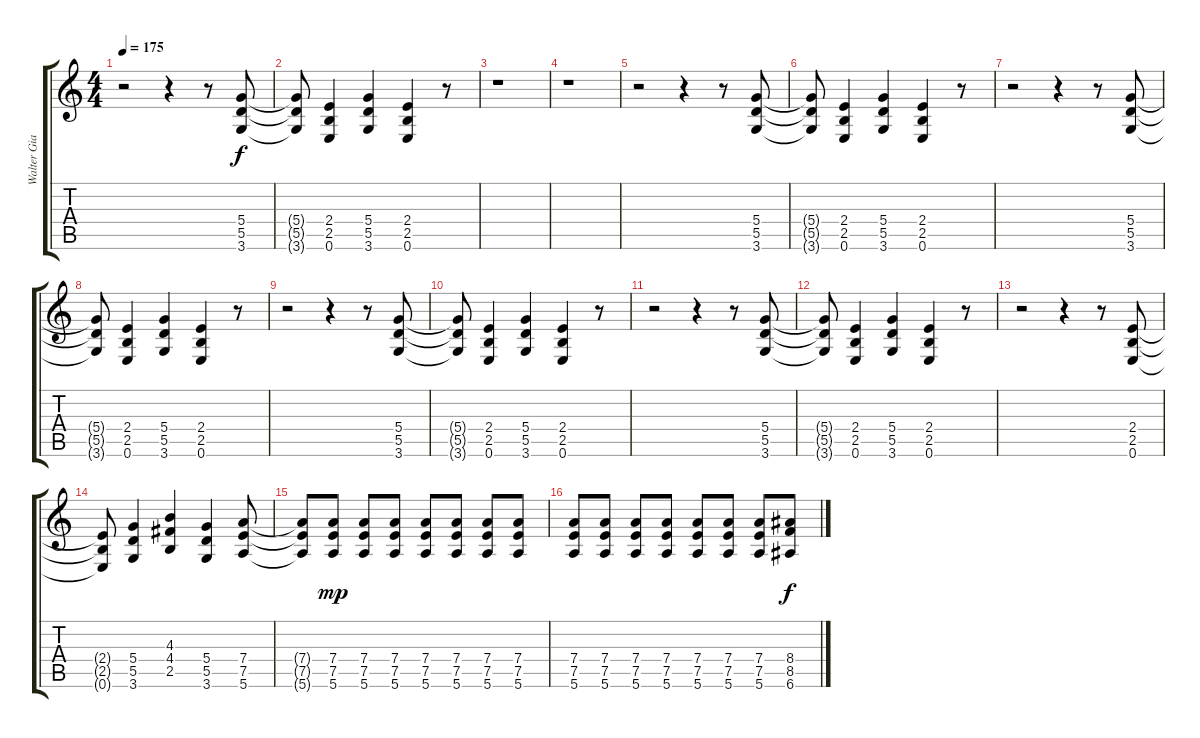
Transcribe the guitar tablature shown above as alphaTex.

\track ("Walter Giardino" "Walter Gia") {instrument distortionguitar}
\staff {score tabs}
\tuning (E4 B3 G3 D3 A2 E2) {hide}
\ts (4 4)
\tempo 175
\clef g2
\ks c
r.2{dy f} r.4 r.8 (5.4 5.5 3.6).8 |
(5.4{t} 5.5{t} 3.6{t}).8 (2.4 2.5 0.6).4 (5.4 5.5 3.6).4 (2.4 2.5 0.6).4 r.8 |
r.1 |
r.1 |
r.2 r.4 r.8 (5.4 5.5 3.6).8 |
(5.4{t} 5.5{t} 3.6{t}).8 (2.4 2.5 0.6).4 (5.4 5.5 3.6).4 (2.4 2.5 0.6).4 r.8 |
r.2 r.4 r.8 (5.4 5.5 3.6).8 |
(5.4{t} 5.5{t} 3.6{t}).8 (2.4 2.5 0.6).4 (5.4 5.5 3.6).4 (2.4 2.5 0.6).4 r.8 |
r.2 r.4 r.8 (5.4 5.5 3.6).8 |
(5.4{t} 5.5{t} 3.6{t}).8 (2.4 2.5 0.6).4 (5.4 5.5 3.6).4 (2.4 2.5 0.6).4 r.8 |
r.2 r.4 r.8 (5.4 5.5 3.6).8 |
(5.4{t} 5.5{t} 3.6{t}).8 (2.4 2.5 0.6).4 (5.4 5.5 3.6).4 (2.4 2.5 0.6).4 r.8 |
r.2 r.4 r.8 (2.4 2.5 0.6).8 |
(2.4{t} 2.5{t} 0.6{t}).8 (5.4 5.5 3.6).4 (4.3 4.4 2.5).4 (5.4 5.5 3.6).4 (7.4 7.5 5.6).8 |
(7.4{t} 7.5{t} 5.6{t}).8 (7.4 7.5 5.6).8{dy mp} (7.4 7.5 5.6).8 (7.4 7.5 5.6).8 (7.4 7.5 5.6).8 (7.4 7.5 5.6).8 (7.4 7.5 5.6).8 (7.4 7.5 5.6).8 |
(7.4 7.5 5.6).8 (7.4 7.5 5.6).8 (7.4 7.5 5.6).8 (7.4 7.5 5.6).8 (7.4 7.5 5.6).8 (7.4 7.5 5.6).8 (7.4 7.5 5.6).8 (8.4 8.5 6.6).8{dy f}
